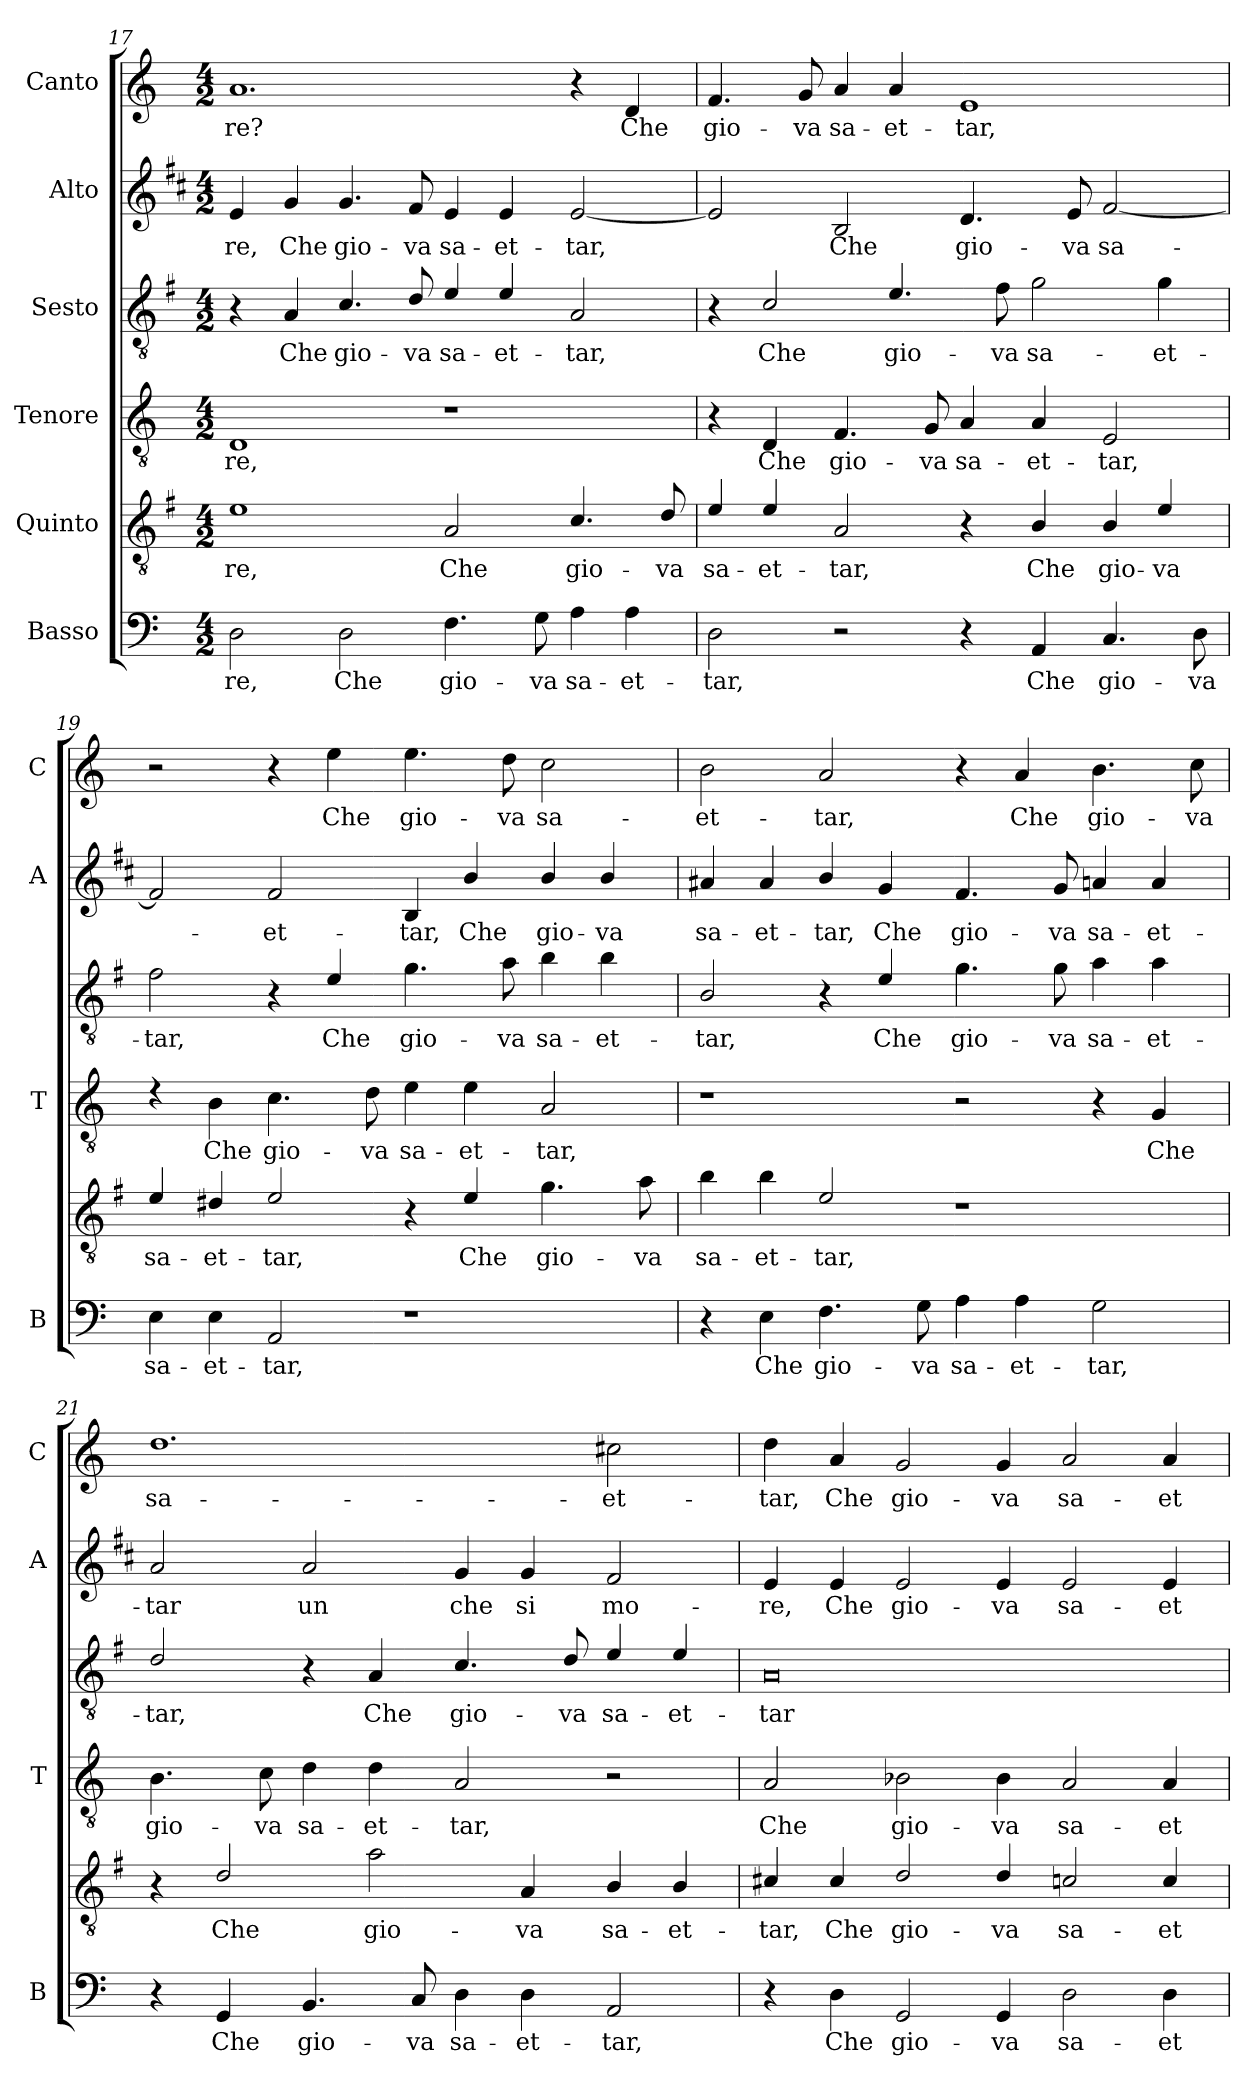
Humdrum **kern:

**kern	**text	**kern	**text	**kern	**text	**kern	**text	**kern	**text	**kern	**text
*part6	*part6	*part5	*part5	*part4	*part4	*part3	*part3	*part2	*part2	*part1	*part1
*staff6	*staff6	*staff5	*staff5	*staff4	*staff4	*staff3	*staff3	*staff2	*staff2	*staff1	*staff1
*I"Basso	*	*I"Quinto	*	*I"Tenore	*	*I"Sesto	*	*I"Alto	*	*I"Canto	*
*I'B	*	*	*	*I'T	*	*	*	*I'A	*	*I'C	*
!!LO:LB:g=z
*clefF4	*	*clefGv2	*	*clefGv2	*	*clefGv2	*	*clefG2	*	*clefG2	*
*	*	*ITrd4c7	*	*	*	*ITrd4c7	*	*ITrd1c2	*	*	*
*k[]	*	*k[]	*	*k[]	*	*k[]	*	*k[]	*	*k[]	*
*C:	*	*C:	*	*C:	*	*C:	*	*C:	*	*C:	*
*M4/2	*	*M4/2	*	*M4/2	*	*M4/2	*	*M4/2	*	*M4/2	*
=17	=17	=17	=17	=17	=17	=17	=17	=17	=17	=17	=17
!	!LO:LY:b	!	!LO:LY:b	!	!LO:LY:b	!	!	!	!LO:LY:b	!	!LO:LY:b
2D\	-re,	1A	-re,	1D	-re,	4r	.	4d/	-re,	1.a	-re?
!	!	!	!	!	!	!	!LO:LY:b	!	!LO:LY:b	!	!
.	.	.	.	.	.	4D/	Che	4f/	Che	.	.
!	!LO:LY:b	!	!	!	!	!	!LO:LY:b	!	!LO:LY:b	!	!
2D\	Che	.	.	.	.	4.F/	gio-	4.f/	gio-	.	.
!	!	!	!	!	!	!	!LO:LY:b	!	!LO:LY:b	!	!
.	.	.	.	.	.	8G/	-va	8e/	-va	.	.
!	!LO:LY:b	!	!LO:LY:b	!	!	!	!LO:LY:b	!	!LO:LY:b	!	!
4.F\	gio-	2D/	Che	1r	.	4A/	sa-	4d/	sa-	.	.
!	!	!	!	!	!	!	!LO:LY:b	!	!LO:LY:b	!	!
.	.	.	.	.	.	4A/	-et-	4d/	-et-	.	.
!	!LO:LY:b	!	!	!	!	!	!	!	!	!	!
8G\	-va	.	.	.	.	.	.	.	.	.	.
!	!LO:LY:b	!	!LO:LY:b	!	!	!	!LO:LY:b	!	!LO:LY:b	!	!
4A\	sa-	4.F/	gio-	.	.	2D/	-tar,	[2d/	-tar,	4r	.
!	!LO:LY:b	!	!	!	!	!	!	!	!	!	!LO:LY:b
4A\	-et-	.	.	.	.	.	.	.	.	4d/	Che
!	!	!	!LO:LY:b	!	!	!	!	!	!	!	!
.	.	8G/	-va	.	.	.	.	.	.	.	.
=18	=18	=18	=18	=18	=18	=18	=18	=18	=18	=18	=18
!	!LO:LY:b	!	!LO:LY:b	!	!	!	!	!	!	!	!LO:LY:b
2D\	-tar,	4A/	sa-	4r	.	4r	.	2d/]	.	4.f/	gio-
!	!	!	!LO:LY:b	!	!LO:LY:b	!	!LO:LY:b	!	!	!	!
.	.	4A/	-et-	4D/	Che	2F/	Che	.	.	.	.
!	!	!	!	!	!	!	!	!	!	!	!LO:LY:b
.	.	.	.	.	.	.	.	.	.	8g/	-va
!	!	!	!LO:LY:b	!	!LO:LY:b	!	!	!	!LO:LY:b	!	!LO:LY:b
2r	.	2D/	-tar,	4.F/	gio-	.	.	2A/	Che	4a/	sa-
!	!	!	!	!	!	!	!LO:LY:b	!	!	!	!LO:LY:b
.	.	.	.	.	.	4.A/	gio-	.	.	4a/	-et-
!	!	!	!	!	!LO:LY:b	!	!	!	!	!	!
.	.	.	.	8G/	-va	.	.	.	.	.	.
!	!	!	!	!	!LO:LY:b	!	!	!	!LO:LY:b	!	!LO:LY:b
4r	.	4r	.	4A/	sa-	.	.	4.c/	gio-	1e	-tar,
!	!	!	!	!	!	!	!LO:LY:b	!	!	!	!
.	.	.	.	.	.	8B\	-va	.	.	.	.
!	!LO:LY:b	!	!LO:LY:b	!	!LO:LY:b	!	!LO:LY:b	!	!	!	!
4AA/	Che	4E/	Che	4A/	-et-	2c\	sa-	.	.	.	.
!	!	!	!	!	!	!	!	!	!LO:LY:b	!	!
.	.	.	.	.	.	.	.	8d/	-va	.	.
!	!LO:LY:b	!	!LO:LY:b	!	!LO:LY:b	!	!	!	!LO:LY:b	!	!
4.C/	gio-	4E/	gio-	2E/	-tar,	.	.	[2e/	sa-	.	.
!	!	!	!LO:LY:b	!	!	!	!LO:LY:b	!	!	!	!
.	.	4A/	-va	.	.	4c\	-et-	.	.	.	.
!	!LO:LY:b	!	!	!	!	!	!	!	!	!	!
8D\	-va	.	.	.	.	.	.	.	.	.	.
=19	=19	=19	=19	=19	=19	=19	=19	=19	=19	=19	=19
!	!LO:LY:b	!	!LO:LY:b	!	!	!	!LO:LY:b	!	!	!	!
4E\	sa-	4A/	sa-	4rc	.	2B\	-tar,	2e/]	.	2r	.
!	!LO:LY:b	!	!LO:LY:b	!	!LO:LY:b	!	!	!	!	!	!
4E\	-et-	4G#X/	-et-	4B\	Che	.	.	.	.	.	.
!	!LO:LY:b	!	!LO:LY:b	!	!LO:LY:b	!	!	!	!LO:LY:b	!	!
2AA/	-tar,	2A/	-tar,	4.c\	gio-	4r	.	2e/	-et-	4r	.
!	!	!	!	!	!	!	!LO:LY:b	!	!	!	!LO:LY:b
.	.	.	.	.	.	4A/	Che	.	.	4ee\	Che
!	!	!	!	!	!LO:LY:b	!	!	!	!	!	!
.	.	.	.	8d\	-va	.	.	.	.	.	.
!	!	!	!	!	!LO:LY:b	!	!LO:LY:b	!	!LO:LY:b	!	!LO:LY:b
1r	.	4r	.	4e\	sa-	4.c\	gio-	4A/	-tar,	4.ee\	gio-
!	!	!	!LO:LY:b	!	!LO:LY:b	!	!	!	!LO:LY:b	!	!
.	.	4A/	Che	4e\	-et-	.	.	4a/	Che	.	.
!	!	!	!	!	!	!	!LO:LY:b	!	!	!	!LO:LY:b
.	.	.	.	.	.	8d\	-va	.	.	8dd\	-va
!	!	!	!LO:LY:b	!	!LO:LY:b	!	!LO:LY:b	!	!LO:LY:b	!	!LO:LY:b
.	.	4.c\	gio-	2A/	-tar,	4e\	sa-	4a/	gio-	2cc\	sa-
!	!	!	!	!	!	!	!LO:LY:b	!	!LO:LY:b	!	!
.	.	.	.	.	.	4e\	-et-	4a/	-va	.	.
!	!	!	!LO:LY:b	!	!	!	!	!	!	!	!
.	.	8d\	-va	.	.	.	.	.	.	.	.
!!LO:PB:g=z
=20	=20	=20	=20	=20	=20	=20	=20	=20	=20	=20	=20
!	!	!	!LO:LY:b	!	!	!	!LO:LY:b	!	!LO:LY:b	!	!LO:LY:b
4r	.	4e\	sa-	1r	.	2E/	-tar,	4g#X/	sa-	2b\	-et-
!	!LO:LY:b	!	!LO:LY:b	!	!	!	!	!	!LO:LY:b	!	!
4E\	Che	4e\	-et-	.	.	.	.	4g#/	-et-	.	.
!	!LO:LY:b	!	!LO:LY:b	!	!	!	!	!	!LO:LY:b	!	!LO:LY:b
4.F\	gio-	2A/	-tar,	.	.	4r	.	4a/	-tar,	2a/	-tar,
!	!	!	!	!	!	!	!LO:LY:b	!	!LO:LY:b	!	!
.	.	.	.	.	.	4A/	Che	4f/	Che	.	.
!	!LO:LY:b	!	!	!	!	!	!	!	!	!	!
8G\	-va	.	.	.	.	.	.	.	.	.	.
!	!LO:LY:b	!	!	!	!	!	!LO:LY:b	!	!LO:LY:b	!	!
4A\	sa-	1r	.	2r	.	4.c\	gio-	4.e/	gio-	4r	.
!	!LO:LY:b	!	!	!	!	!	!	!	!	!	!LO:LY:b
4A\	-et-	.	.	.	.	.	.	.	.	4a/	Che
!	!	!	!	!	!	!	!LO:LY:b	!	!LO:LY:b	!	!
.	.	.	.	.	.	8c\	-va	8f/	-va	.	.
!	!LO:LY:b	!	!	!	!	!	!LO:LY:b	!	!LO:LY:b	!	!LO:LY:b
2G\	-tar,	.	.	4r	.	4d\	sa-	4gn/	sa-	4.b\	gio-
!	!	!	!	!	!LO:LY:b	!	!LO:LY:b	!	!LO:LY:b	!	!
.	.	.	.	4G/	Che	4d\	-et-	4g/	-et-	.	.
!	!	!	!	!	!	!	!	!	!	!	!LO:LY:b
.	.	.	.	.	.	.	.	.	.	8cc\	-va
=21	=21	=21	=21	=21	=21	=21	=21	=21	=21	=21	=21
!	!	!	!	!	!LO:LY:b	!	!LO:LY:b	!	!LO:LY:b	!	!LO:LY:b
4r	.	4r	.	4.B\	gio-	2G/	-tar,	2g/	-tar	1.dd	sa-
!	!LO:LY:b	!	!LO:LY:b	!	!	!	!	!	!	!	!
4GG/	Che	2G/	Che	.	.	.	.	.	.	.	.
!	!	!	!	!	!LO:LY:b	!	!	!	!	!	!
.	.	.	.	8c\	-va	.	.	.	.	.	.
!	!LO:LY:b	!	!	!	!LO:LY:b	!	!	!	!LO:LY:b	!	!
4.BB/	gio-	.	.	4d\	sa-	4r	.	2g/	un	.	.
!	!	!	!LO:LY:b	!	!LO:LY:b	!	!LO:LY:b	!	!	!	!
.	.	2d\	gio-	4d\	-et-	4D/	Che	.	.	.	.
!	!LO:LY:b	!	!	!	!	!	!	!	!	!	!
8C/	-va	.	.	.	.	.	.	.	.	.	.
!	!LO:LY:b	!	!	!	!LO:LY:b	!	!LO:LY:b	!	!LO:LY:b	!	!
4D\	sa-	.	.	2A/	-tar,	4.F/	gio-	4f/	che	.	.
!	!LO:LY:b	!	!LO:LY:b	!	!	!	!	!	!LO:LY:b	!	!
4D\	-et-	4D/	-va	.	.	.	.	4f/	si	.	.
!	!	!	!	!	!	!	!LO:LY:b	!	!	!	!
.	.	.	.	.	.	8G/	-va	.	.	.	.
!	!LO:LY:b	!	!LO:LY:b	!	!	!	!LO:LY:b	!	!LO:LY:b	!	!LO:LY:b
2AA/	-tar,	4E/	sa-	2r	.	4A/	sa-	2e/	mo-	2cc#X\	-et-
!	!	!	!LO:LY:b	!	!	!	!LO:LY:b	!	!	!	!
.	.	4E/	-et-	.	.	4A/	-et-	.	.	.	.
=22	=22	=22	=22	=22	=22	=22	=22	=22	=22	=22	=22
!	!	!	!LO:LY:b	!	!LO:LY:b	!	!LO:LY:b	!	!LO:LY:b	!	!LO:LY:b
4r	.	4F#X/	-tar,	2A/	Che	0D	-tar	4d/	-re,	4dd\	-tar,
!	!LO:LY:b	!	!LO:LY:b	!	!	!	!	!	!LO:LY:b	!	!LO:LY:b
4D\	Che	4F#/	Che	.	.	.	.	4d/	Che	4a/	Che
!	!LO:LY:b	!	!LO:LY:b	!	!LO:LY:b	!	!	!	!LO:LY:b	!	!LO:LY:b
2GG/	gio-	2G/	gio-	2B-X\	gio-	.	.	2d/	gio-	2g/	gio-
!	!LO:LY:b	!	!LO:LY:b	!	!LO:LY:b	!	!	!	!LO:LY:b	!	!LO:LY:b
4GG/	-va	4G/	-va	4B-\	-va	.	.	4d/	-va	4g/	-va
!	!LO:LY:b	!	!LO:LY:b	!	!LO:LY:b	!	!	!	!LO:LY:b	!	!LO:LY:b
2D\	sa-	2Fn/	sa-	2A/	sa-	.	.	2d/	sa-	2a/	sa-
!	!LO:LY:b	!	!LO:LY:b	!	!LO:LY:b	!	!	!	!LO:LY:b	!	!LO:LY:b
4D\	-et-	4F/	-et-	4A/	-et-	.	.	4d/	-et-	4a/	-et-
=	=	=	=	=	=	=	=	=	=	=	=
*-	*-	*-	*-	*-	*-	*-	*-	*-	*-	*-	*-
